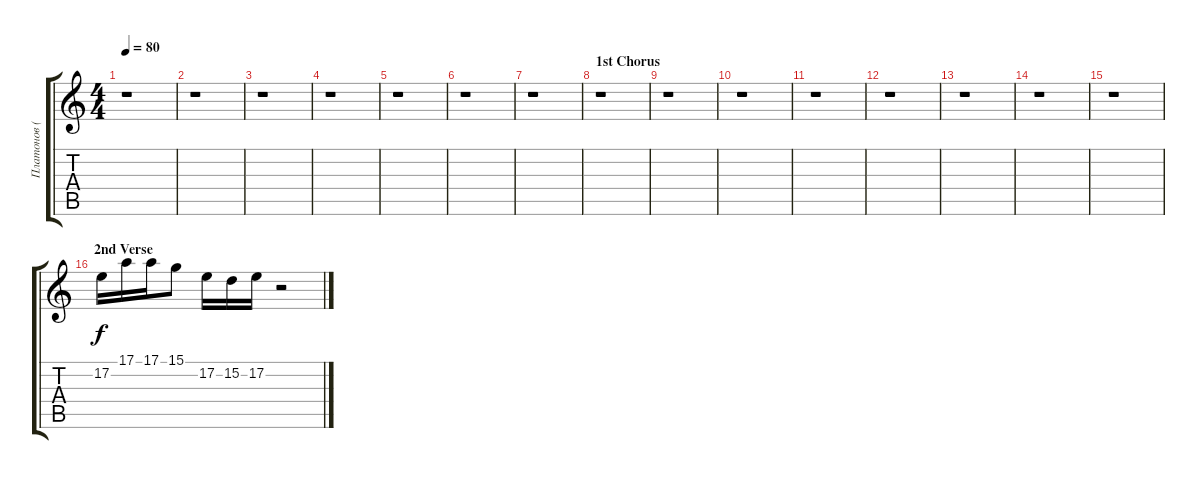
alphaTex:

\track ("Платонов (Клавиш. 1)" "Платонов (") {instrument synthvoice}
\staff {score tabs}
\tuning (E4 B3 G3 D3 A2 E2) {hide}
\ts (4 4)
\tempo 80
\clef g2
\ks c
r.1{dy fff} |
r.1 |
r.1 |
r.1 |
r.1 |
r.1 |
r.1 |
\section ("" "1st Chorus")
r.1 |
r.1 |
r.1 |
r.1 |
r.1 |
r.1 |
r.1 |
r.1 |
\section ("" "2nd Verse")
17.2.16{dy f volume 16 instrument frenchhorn} 17.1.16 17.1.16 15.1.8 17.2.16 15.2.16 17.2.16 r.2
